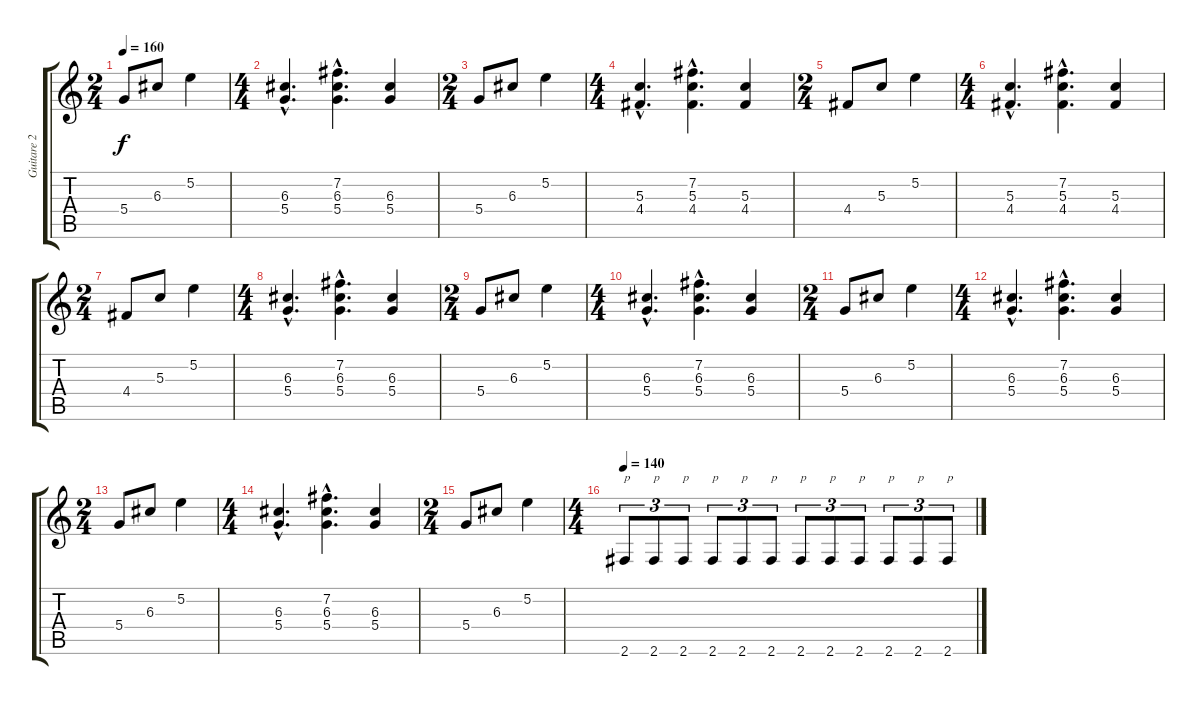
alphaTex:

\track ("Guitare 2" "Guitare 2") {instrument distortionguitar}
\staff {score tabs}
\tuning (E4 B3 G3 D3 A2 E2) {hide}
\ts (2 4)
\tempo 160
\clef g2
\ks c
5.4.8{dy f} 6.3.8 5.2.4 |
\ts (4 4)
(6.3{hac} 5.4{hac}).4{d} (7.2{hac} 6.3{hac} 5.4{hac}).4{d} (6.3 5.4).4 |
\ts (2 4)
5.4.8 6.3.8 5.2.4 |
\ts (4 4)
(5.3{hac} 4.4{hac}).4{d} (7.2{hac} 5.3{hac} 4.4{hac}).4{d} (5.3 4.4).4 |
\ts (2 4)
4.4.8 5.3.8 5.2.4 |
\ts (4 4)
(5.3{hac} 4.4{hac}).4{d} (7.2{hac} 5.3{hac} 4.4{hac}).4{d} (5.3 4.4).4 |
\ts (2 4)
4.4.8 5.3.8 5.2.4 |
\ts (4 4)
(6.3{hac} 5.4{hac}).4{d} (7.2{hac} 6.3{hac} 5.4{hac}).4{d} (6.3 5.4).4 |
\ts (2 4)
5.4.8 6.3.8 5.2.4 |
\ts (4 4)
(6.3{hac} 5.4{hac}).4{d} (7.2{hac} 6.3{hac} 5.4{hac}).4{d} (6.3 5.4).4 |
\ts (2 4)
5.4.8 6.3.8 5.2.4 |
\ts (4 4)
(6.3{hac} 5.4{hac}).4{d} (7.2{hac} 6.3{hac} 5.4{hac}).4{d} (6.3 5.4).4 |
\ts (2 4)
5.4.8 6.3.8 5.2.4 |
\ts (4 4)
(6.3{hac} 5.4{hac}).4{d} (7.2{hac} 6.3{hac} 5.4{hac}).4{d} (6.3 5.4).4 |
\ts (2 4)
5.4.8 6.3.8 5.2.4 |
\ts (4 4)
\tempo 140
2.6.8{tu (3 2) txt "p"} 2.6.8{tu (3 2) txt "p"} 2.6.8{tu (3 2) txt "p"} 2.6.8{tu (3 2) txt "p"} 2.6.8{tu (3 2) txt "p"} 2.6.8{tu (3 2) txt "p"} 2.6.8{tu (3 2) txt "p"} 2.6.8{tu (3 2) txt "p"} 2.6.8{tu (3 2) txt "p"} 2.6.8{tu (3 2) txt "p"} 2.6.8{tu (3 2) txt "p"} 2.6.8{tu (3 2) txt "p"}
